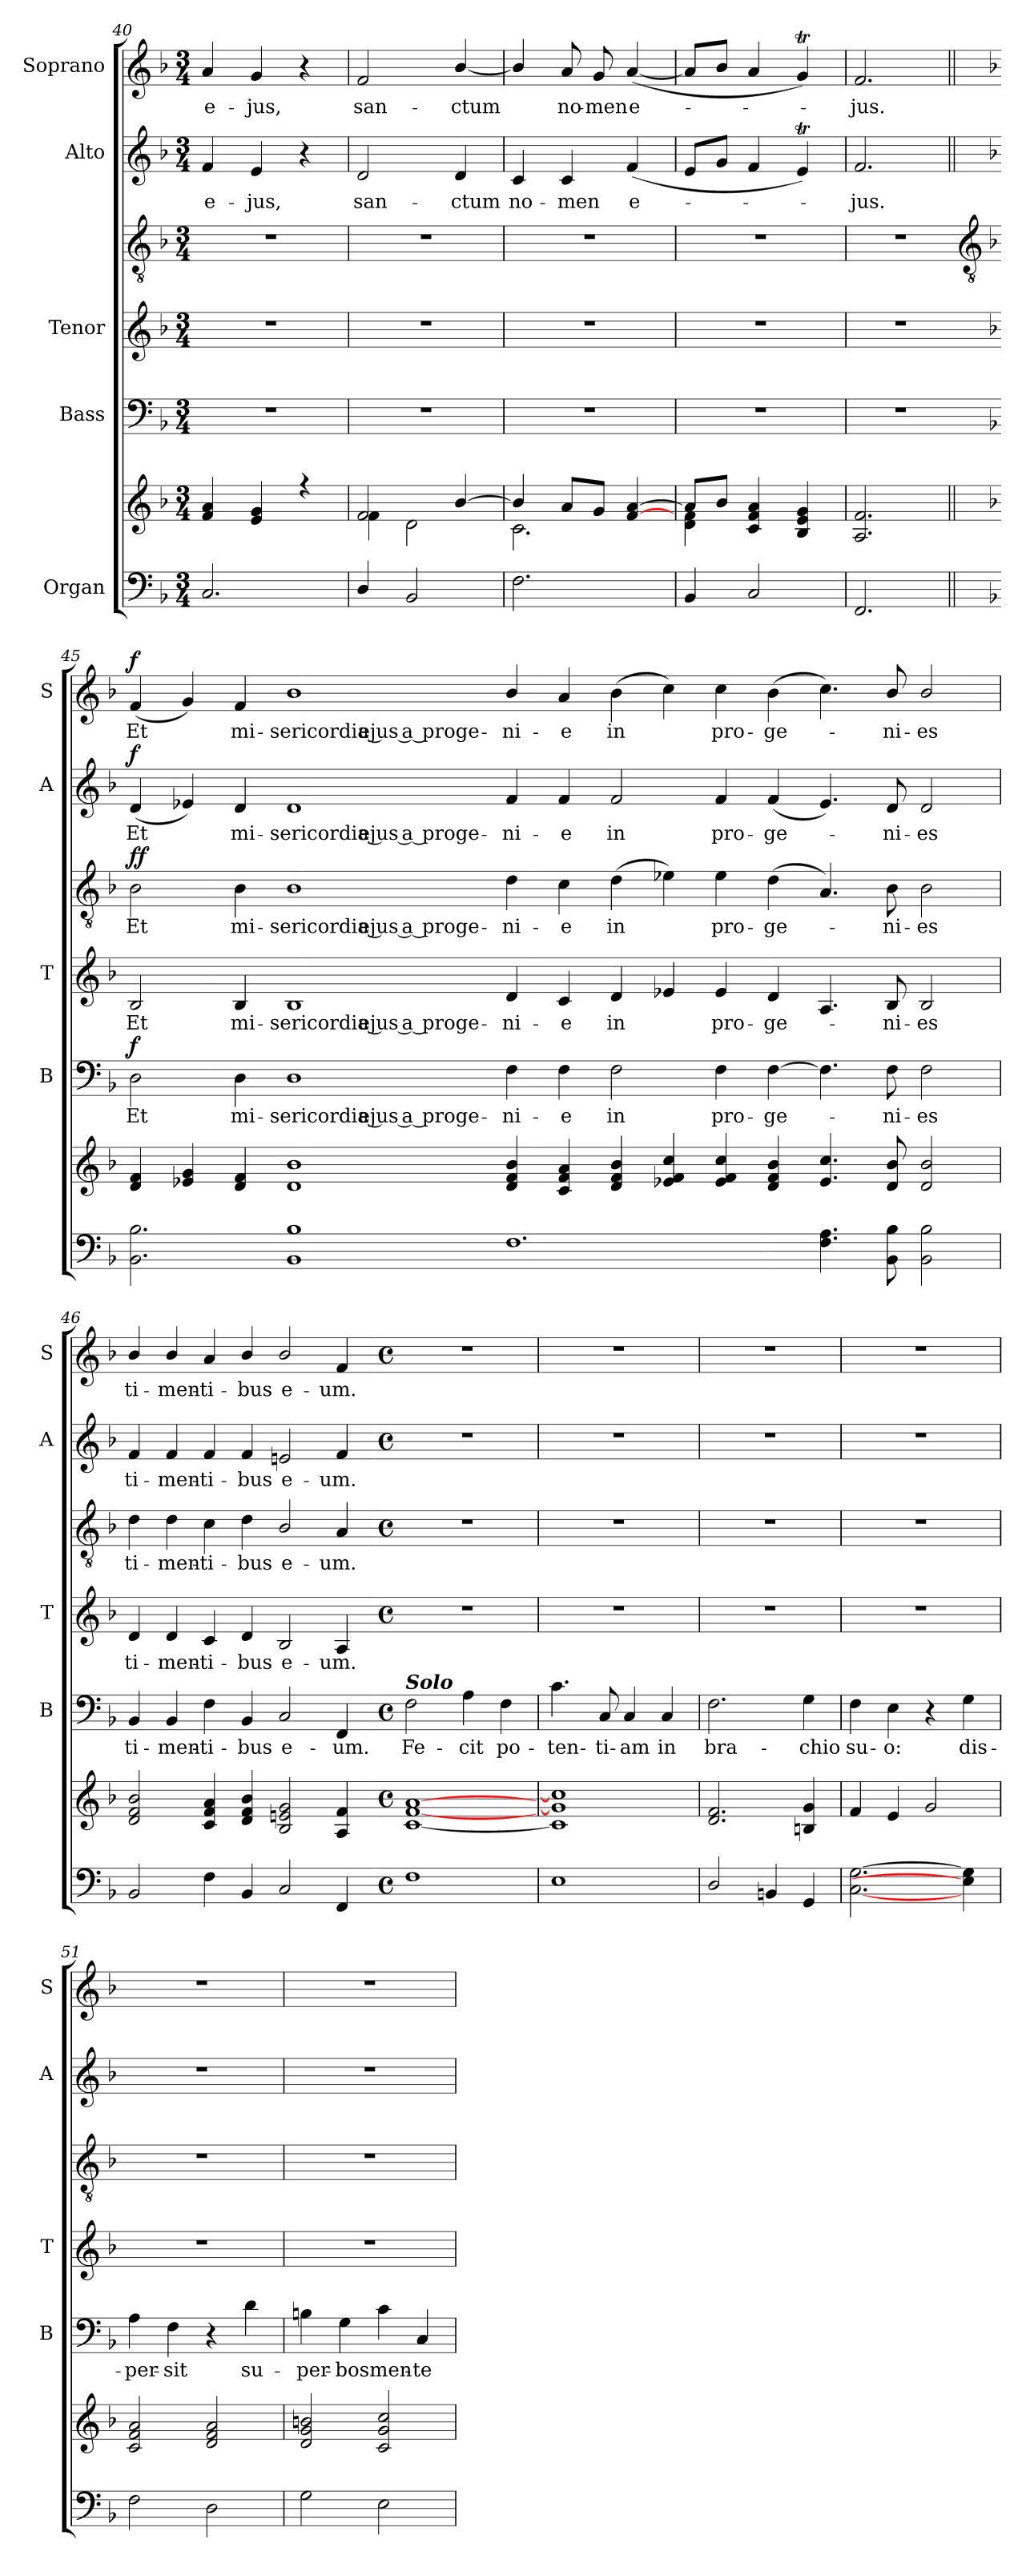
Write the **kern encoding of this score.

**kern	**kern	**kern	**text	**dynam	**kern	**text	**kern	**text	**dynam	**kern	**text	**dynam	**kern	**text	**dynam
*part5	*part5	*part4	*part4	*part4	*part3	*part3	*part3	*part3	*part3	*part2	*part2	*part2	*part1	*part1	*part1
*staff7	*staff6	*staff5	*staff5	*staff5	*staff4	*staff4	*staff3	*staff3	*staff3/4	*staff2	*staff2	*staff2	*staff1	*staff1	*staff1
*I"Organ	*	*I"Bass	*	*	*I"Tenor	*	*	*	*	*I"Alto	*	*	*I"Soprano	*	*
*	*	*I'B	*	*	*I'T	*	*	*	*	*I'A	*	*	*I'S	*	*
*clefF4	*clefG2	*clefF4	*	*	*	*	*clefGv2	*	*	*clefG2	*	*	*clefG2	*	*
*k[b-]	*k[b-]	*k[b-]	*	*	*k[b-]	*	*k[b-]	*	*	*k[b-]	*	*	*k[b-]	*	*
*F:	*F:	*F:	*	*	*F:	*	*F:	*	*	*F:	*	*	*F:	*	*
*M3/4	*M3/4	*M3/4	*	*	*M3/4	*	*M3/4	*	*	*M3/4	*	*	*M3/4	*	*
=40	=40	=40	=40	=40	=40	=40	=40	=40	=40	=40	=40	=40	=40	=40	=40
*	*^	*	*	*	*	*	*	*	*	*	*	*	*	*	*
!	!	!LO:N:vis=1	!	!	!	!	!	!	!	!	!	!LO:LY:b	!	!	!LO:LY:b	!
2.C	4f 4a	2.ryy	2.r	.	.	2.r	.	2.r	.	.	4f	e-	.	4a	e-	.
!	!	!	!	!	!	!	!	!	!	!	!	!LO:LY:b	!	!	!LO:LY:b	!
.	4e 4g	.	.	.	.	.	.	.	.	.	4e	-jus,	.	4g	-jus,	.
.	4r	.	.	.	.	.	.	.	.	.	4r	.	.	4r	.	.
=41	=41	=41	=41	=41	=41	=41	=41	=41	=41	=41	=41	=41	=41	=41	=41	=41
!	!	!	!	!	!	!	!	!	!	!	!	!LO:LY:b	!	!	!LO:LY:b	!
4D/	2f	4f\	2.r	.	.	2.r	.	2.r	.	.	2d	san-	.	2f	san-	.
2BB-	.	2d\	.	.	.	.	.	.	.	.	.	.	.	.	.	.
!	!	!	!	!	!	!	!	!	!	!	!	!LO:LY:b	!	!	!LO:LY:b	!
.	[4b-/	.	.	.	.	.	.	.	.	.	4d/	-ctum	.	[4b-/	-ctum	.
=42	=42	=42	=42	=42	=42	=42	=42	=42	=42	=42	=42	=42	=42	=42	=42	=42
!	!	!	!	!	!	!	!	!	!	!	!	!LO:LY:b	!	!	!	!
2.F	4b-/]	2.c\	2.r	.	.	2.r	.	2.r	.	.	4c/	no-	.	4b-/]	.	.
!	!	!	!	!	!	!	!	!	!	!	!	!LO:LY:b	!	!	!LO:LY:b	!
.	8aL	.	.	.	.	.	.	.	.	.	4c	-men	.	8a	no-	.
!	!	!	!	!	!	!	!	!	!	!	!	!	!	!	!LO:LY:b	!
.	8gJ	.	.	.	.	.	.	.	.	.	.	.	.	8g	-men	.
!	!	!	!	!	!	!	!	!	!	!	!	!LO:LY:b	!	!	!LO:LY:b	!
.	[4f [4a	.	.	.	.	.	.	.	.	.	(<4f	e-	.	(<[4a	e-	.
=43	=43	=43	=43	=43	=43	=43	=43	=43	=43	=43	=43	=43	=43	=43	=43	=43
4BB-	8aL]	4d\ 4f\	2.r	.	.	2.r	.	2.r	.	.	8eL	.	.	8aL]	.	.
.	8b-J	.	.	.	.	.	.	.	.	.	8g/J	.	.	8b-/J	.	.
2C	4c 4f 4a	2ryy	.	.	.	.	.	.	.	.	4f	.	.	4a	.	.
.	4B- 4e 4g	.	.	.	.	.	.	.	.	.	4et)	.	.	4gT)	.	.
=44	=44	=44	=44	=44	=44	=44	=44	=44	=44	=44	=44	=44	=44	=44	=44	=44
!	!	!LO:N:vis=1	!	!	!	!	!	!	!	!	!	!LO:LY:b	!	!	!LO:LY:b	!
2.FF	2.A 2.f	2.ryy	2.r	.	.	2.r	.	2.r	.	.	2.f	jus.	.	2.f	jus.	.
*	*v	*v	*	*	*	*	*	*	*	*	*	*	*	*	*	*
!!LO:LB:g=z
=45||	=45||	=45	=45||	=45||	=45	=45||	=45	=45||	=45||	=45||	=45||	=45||	=45||	=45||	=45||
*	*	*	*	*	*	*	*clefGv2	*	*	*	*	*	*	*	*
*	*	*k[b-]	*	*	*k[b-]	*	*k[b-]	*	*	*	*	*	*	*	*
*	*	*F:	*	*	*F:	*	*F:	*	*	*	*	*	*	*	*
*	*^	*	*	*	*	*	*	*	*	*	*	*	*	*	*
!	!	!	!	!LO:LY:b	!LO:DY:b	!	!LO:LY:b	!	!LO:LY:b	!LO:DY:b=2	!	!LO:LY:b	!	!	!LO:LY:b	!
!	!	!	!	!	!	!	!	!	!	!LO:DY:n=1:b	!	!	!LO:DY:b	!	!	!LO:DY:b
*	*v	*v	*	*	*	*	*	*	*	*	*	*	*	*	*	*
2.BB- 2.B-	4d 4f	2D	Et	f	2B-	Et	2B-	Et	f f	(<4d	Et	f	(<4f	Et	f
.	4e-X 4g	.	.	.	.	.	.	.	.	4e-X)	.	.	4g)	.	.
!	!	!	!LO:LY:b	!	!	!LO:LY:b	!	!LO:LY:b	!	!	!LO:LY:b	!	!	!LO:LY:b	!
.	4d 4f	4D	mi-	.	4B-	mi-	4B-	mi-	.	4d	mi-	.	4f	mi-	.
!	!	!	!LO:LY:b	!	!	!LO:LY:b	!	!LO:LY:b	!	!	!LO:LY:b	!	!	!LO:LY:b	!
1BB- 1B-	1d 1b-	1D	-sericordia ejus a proge-	.	1B-	-sericordia ejus a proge-	1B-	-sericordia ejus a proge-	.	1d	-sericordia ejus a proge-	.	1b-	-sericordia ejus a proge-	.
!	!	!	!LO:LY:b	!	!	!LO:LY:b	!	!LO:LY:b	!	!	!LO:LY:b	!	!	!LO:LY:b	!
1.F	4d 4f 4b-	4F	-ni-	.	4d	-ni-	4d	-ni-	.	4f	-ni-	.	4b-/	-ni-	.
!	!	!	!LO:LY:b	!	!	!LO:LY:b	!	!LO:LY:b	!	!	!LO:LY:b	!	!	!LO:LY:b	!
.	4c 4f 4a	4F	-e	.	4c	-e	4c	-e	.	4f	-e	.	4a	-e	.
!	!	!	!LO:LY:b	!	!	!LO:LY:b	!	!LO:LY:b	!	!	!LO:LY:b	!	!	!LO:LY:b	!
.	4d 4f 4b-	2F	in	.	4d	in	(>4d	in	.	2f	in	.	(>4b-	in	.
.	4e-X 4f 4cc	.	.	.	4e-X	.	4e-X)	.	.	.	.	.	4cc)	.	.
!	!	!	!LO:LY:b	!	!	!LO:LY:b	!	!LO:LY:b	!	!	!LO:LY:b	!	!	!LO:LY:b	!
.	4e- 4f 4cc	4F	pro-	.	4e-	pro-	4e-	pro-	.	4f	pro-	.	4cc	pro-	.
!	!	!	!LO:LY:b	!	!	!LO:LY:b	!	!LO:LY:b	!	!	!LO:LY:b	!	!	!LO:LY:b	!
.	4d 4f 4b-	[4F	-ge-	.	4d	-ge-	(<4d	-ge-	.	(<4f	-ge-	.	(>4b-	-ge-	.
4.F 4.A	4.e- 4.cc	4.F]	.	.	4.A	.	4.A)	.	.	4.e-)	.	.	4.cc)	.	.
!	!	!	!LO:LY:b	!	!	!LO:LY:b	!	!LO:LY:b	!	!	!LO:LY:b	!	!	!LO:LY:b	!
8BB- 8B-	8d 8b-	8F	ni-	.	8B-	ni-	8B-	ni-	.	8d	ni-	.	8b-/	ni-	.
!	!	!	!LO:LY:b	!	!	!LO:LY:b	!	!LO:LY:b	!	!	!LO:LY:b	!	!	!LO:LY:b	!
2BB- 2B-	2d 2b-	2F	-es	.	2B-	-es	2B-	-es	.	2d	-es	.	2b-/	-es	.
=46	=46	=46	=46	=46	=46	=46	=46	=46	=46	=46	=46	=46	=46	=46	=46
!	!	!	!LO:LY:b	!	!	!LO:LY:b	!	!LO:LY:b	!	!	!LO:LY:b	!	!	!LO:LY:b	!
2BB-	2d 2f 2b-	4BB-	ti-	.	4d	ti-	4d	ti-	.	4f	ti-	.	4b-/	ti-	.
!	!	!	!LO:LY:b	!	!	!LO:LY:b	!	!LO:LY:b	!	!	!LO:LY:b	!	!	!LO:LY:b	!
.	.	4BB-	-men-	.	4d	-men-	4d	-men-	.	4f	-men-	.	4b-/	-men-	.
!	!	!	!LO:LY:b	!	!	!LO:LY:b	!	!LO:LY:b	!	!	!LO:LY:b	!	!	!LO:LY:b	!
4F	4c 4f 4a	4F	-ti-	.	4c	-ti-	4c	-ti-	.	4f	-ti-	.	4a	-ti-	.
!	!	!	!LO:LY:b	!	!	!LO:LY:b	!	!LO:LY:b	!	!	!LO:LY:b	!	!	!LO:LY:b	!
4BB-	4d 4f 4b-	4BB-	-bus	.	4d	-bus	4d	-bus	.	4f	-bus	.	4b-/	-bus	.
!	!	!	!LO:LY:b	!	!	!LO:LY:b	!	!LO:LY:b	!	!	!LO:LY:b	!	!	!LO:LY:b	!
2C	2B- 2en 2g	2C	e-	.	2B-/	e-	2B-/	e-	.	2en	e-	.	2b-/	e-	.
!	!	!	!LO:LY:b	!	!	!LO:LY:b	!	!LO:LY:b	!	!	!LO:LY:b	!	!	!LO:LY:b	!
4FF	4A 4f	4FF	-um.	.	4A/	-um.	4A/	-um.	.	4f	-um.	.	4f	-um.	.
!!LO:LB:g=z
=47-	=47-	=47-	=47-	=47-	=47-	=47-	=47-	=47-	=47-	=47-	=47-	=47-	=47-	=47-	=47-
*M4/4	*M4/4	*M4/4	*	*	*M4/4	*	*M4/4	*	*	*M4/4	*	*	*M4/4	*	*
*met(c)	*met(c)	*met(c)	*	*	*met(c)	*	*met(c)	*	*	*met(c)	*	*	*met(c)	*	*
!	!	!LO:TX:a:Bi:t=Solo	!	!	!	!	!	!	!	!	!	!	!	!	!
!	!	!	!LO:LY:b	!	!	!	!	!	!	!	!	!	!	!	!
1F	[1c [1f [1a	2F	Fe-	.	1r	.	1r	.	.	1r	.	.	1r	.	.
!	!	!	!LO:LY:b	!	!	!	!	!	!	!	!	!	!	!	!
.	.	4A	-cit	.	.	.	.	.	.	.	.	.	.	.	.
!	!	!	!LO:LY:b	!	!	!	!	!	!	!	!	!	!	!	!
.	.	4F	po-	.	.	.	.	.	.	.	.	.	.	.	.
=48	=48	=48	=48	=48	=48	=48	=48	=48	=48	=48	=48	=48	=48	=48	=48
!	!	!	!LO:LY:b	!	!	!	!	!	!	!	!	!	!	!	!
1E	1c] 1g] 1cc]	4.c	-ten-	.	1r	.	1r	.	.	1r	.	.	1r	.	.
!	!	!	!LO:LY:b	!	!	!	!	!	!	!	!	!	!	!	!
.	.	8C	-ti-	.	.	.	.	.	.	.	.	.	.	.	.
!	!	!	!LO:LY:b	!	!	!	!	!	!	!	!	!	!	!	!
.	.	4C	-am	.	.	.	.	.	.	.	.	.	.	.	.
!	!	!	!LO:LY:b	!	!	!	!	!	!	!	!	!	!	!	!
.	.	4C	in	.	.	.	.	.	.	.	.	.	.	.	.
=49	=49	=49	=49	=49	=49	=49	=49	=49	=49	=49	=49	=49	=49	=49	=49
!	!	!	!LO:LY:b	!	!	!	!	!	!	!	!	!	!	!	!
2D/	2.d 2.f	2.F	bra-	.	1r	.	1r	.	.	1r	.	.	1r	.	.
4BBn	.	.	.	.	.	.	.	.	.	.	.	.	.	.	.
!	!	!	!LO:LY:b	!	!	!	!	!	!	!	!	!	!	!	!
4GG	4Bn 4g	4G	-chio	.	.	.	.	.	.	.	.	.	.	.	.
=50	=50	=50	=50	=50	=50	=50	=50	=50	=50	=50	=50	=50	=50	=50	=50
!	!	!	!LO:LY:b	!	!	!	!	!	!	!	!	!	!	!	!
[2.C [2.G	4f	4F	su-	.	1r	.	1r	.	.	1r	.	.	1r	.	.
!	!	!	!LO:LY:b	!	!	!	!	!	!	!	!	!	!	!	!
.	4e	4E	-o:	.	.	.	.	.	.	.	.	.	.	.	.
.	2g	4r	.	.	.	.	.	.	.	.	.	.	.	.	.
!	!	!	!LO:LY:b	!	!	!	!	!	!	!	!	!	!	!	!
4E] 4G]	.	4G	dis-	.	.	.	.	.	.	.	.	.	.	.	.
=51	=51	=51	=51	=51	=51	=51	=51	=51	=51	=51	=51	=51	=51	=51	=51
!	!	!	!LO:LY:b	!	!	!	!	!	!	!	!	!	!	!	!
2F	2c 2f 2a	4A	-per-	.	1r	.	1r	.	.	1r	.	.	1r	.	.
!	!	!	!LO:LY:b	!	!	!	!	!	!	!	!	!	!	!	!
.	.	4F	-sit	.	.	.	.	.	.	.	.	.	.	.	.
2D	2d 2f 2a	4r	.	.	.	.	.	.	.	.	.	.	.	.	.
!	!	!	!LO:LY:b	!	!	!	!	!	!	!	!	!	!	!	!
.	.	4d	su-	.	.	.	.	.	.	.	.	.	.	.	.
=52	=52	=52	=52	=52	=52	=52	=52	=52	=52	=52	=52	=52	=52	=52	=52
!	!	!	!LO:LY:b	!	!	!	!	!	!	!	!	!	!	!	!
2G	2d 2g 2bn	4Bn	-per-	.	1r	.	1r	.	.	1r	.	.	1r	.	.
!	!	!	!LO:LY:b	!	!	!	!	!	!	!	!	!	!	!	!
.	.	4G	-bos	.	.	.	.	.	.	.	.	.	.	.	.
!	!	!	!LO:LY:b	!	!	!	!	!	!	!	!	!	!	!	!
2E	2c 2g 2cc	4c	men-	.	.	.	.	.	.	.	.	.	.	.	.
!	!	!	!LO:LY:b	!	!	!	!	!	!	!	!	!	!	!	!
.	.	4C	-te	.	.	.	.	.	.	.	.	.	.	.	.
=	=	=	=	=	=	=	=	=	=	=	=	=	=	=	=
*-	*-	*-	*-	*-	*-	*-	*-	*-	*-	*-	*-	*-	*-	*-	*-
